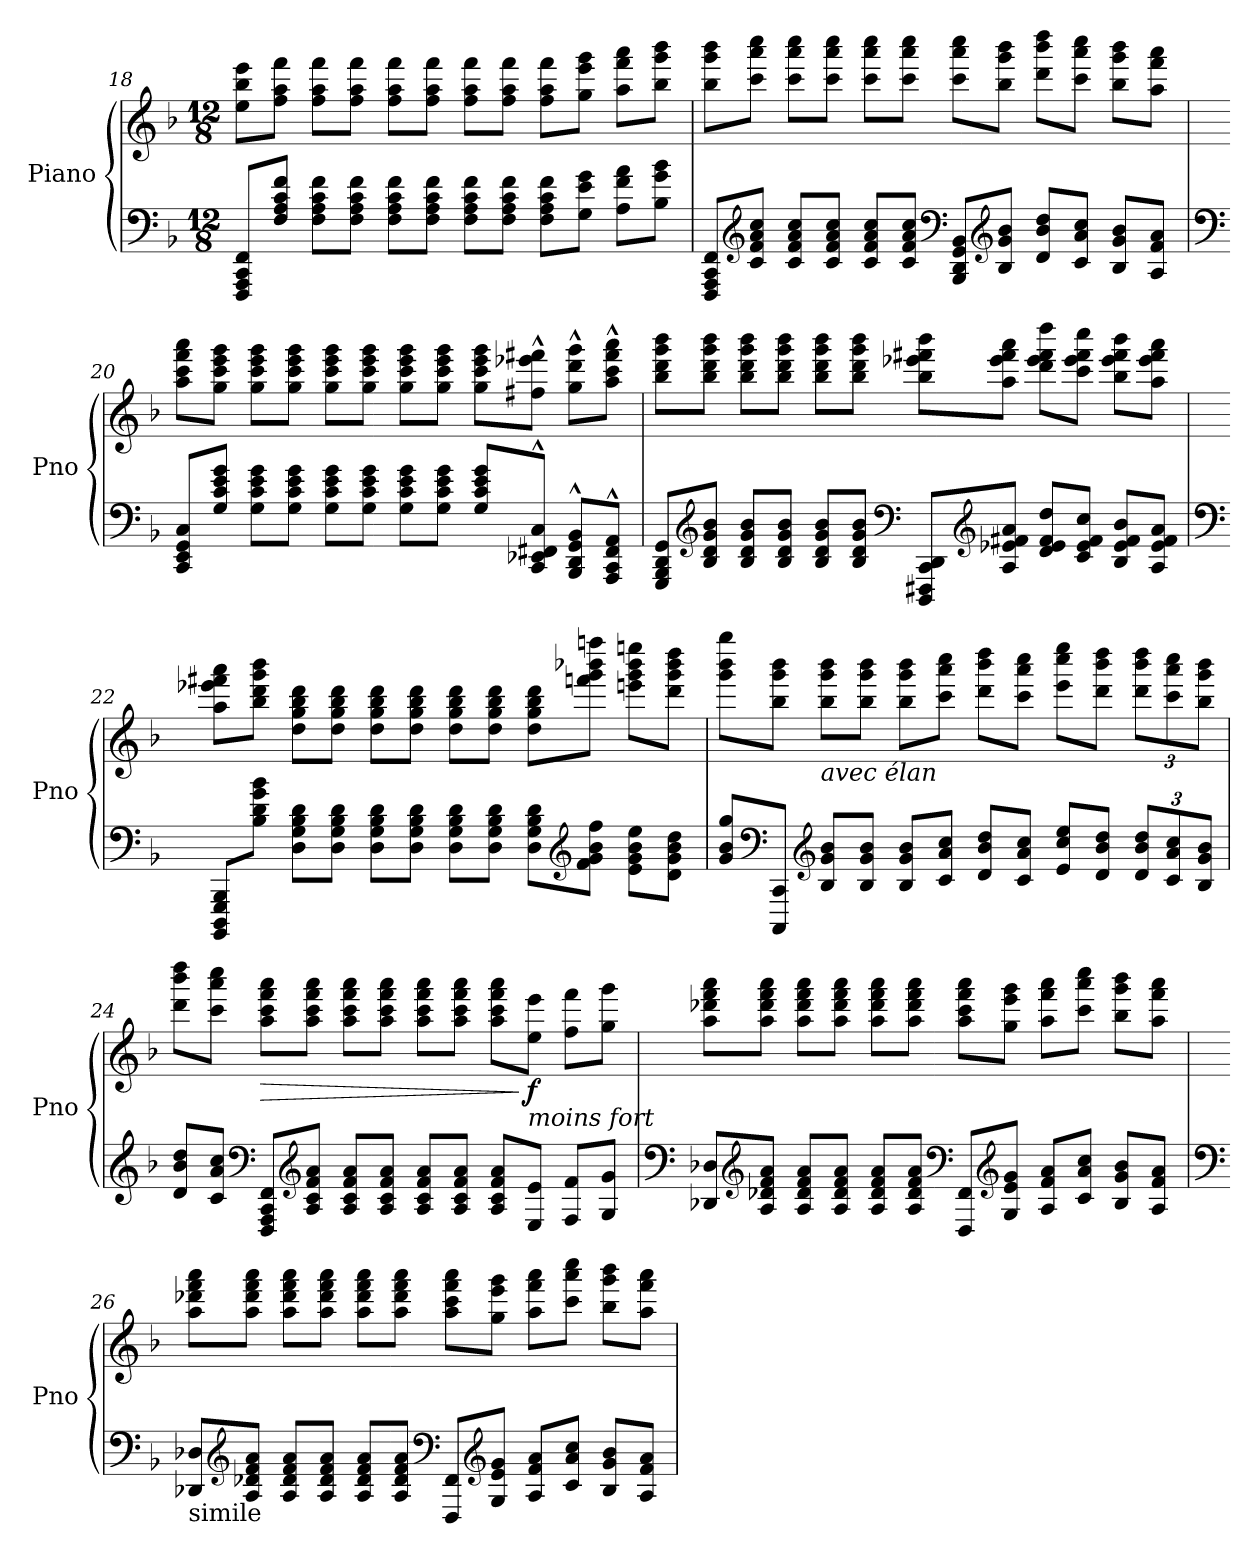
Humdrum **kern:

**kern	**kern	**dynam
*part1	*part1	*part1
*staff2	*staff1	*staff1/2
*I"Piano	*	*
*I'Pno	*	*
*clefF4	*clefG2	*
*k[b-]	*k[b-]	*
*M12/8	*M12/8	*
=18	=18	=18
8FFF/ 8AAA/ 8CC/ 8FF/L	8ee\ 8bb-\ 8eee\L	.
8F\ 8A\ 8c\ 8f\J	8ff\ 8aa\ 8fff\J	.
8F\ 8A\ 8c\ 8f\L	8ff\ 8aa\ 8fff\L	.
8F\ 8A\ 8c\ 8f\J	8ff\ 8aa\ 8fff\J	.
8F\ 8A\ 8c\ 8f\L	8ff\ 8aa\ 8fff\L	.
8F\ 8A\ 8c\ 8f\J	8ff\ 8aa\ 8fff\J	.
8F\ 8A\ 8c\ 8f\L	8ff\ 8aa\ 8fff\L	.
8F\ 8A\ 8c\ 8f\J	8ff\ 8aa\ 8fff\J	.
8F\ 8A\ 8c\ 8f\L	8ff\ 8aa\ 8fff\L	.
8G\ 8e\ 8g\J	8gg\ 8eee\ 8ggg\J	.
8A\ 8f\ 8a\L	8aa\ 8fff\ 8aaa\L	.
8B-\ 8g\ 8b-\J	8bb-\ 8ggg\ 8bbb-\J	.
!!LO:PB:g=z
=19	=19	=19
8FFF/ 8AAA/ 8CC/ 8FF/L	8bb-\ 8ggg\ 8bbb-\L	.
*clefG2	*	*
8c/ 8f/ 8a/ 8cc/J	8ccc\ 8aaa\ 8cccc\J	.
8c/ 8f/ 8a/ 8cc/L	8ccc\ 8aaa\ 8cccc\L	.
8c/ 8f/ 8a/ 8cc/J	8ccc\ 8aaa\ 8cccc\J	.
8c/ 8f/ 8a/ 8cc/L	8ccc\ 8aaa\ 8cccc\L	.
8c/ 8f/ 8a/ 8cc/J	8ccc\ 8aaa\ 8cccc\J	.
*clefF4	*	*
8BBB-/ 8DD/ 8GG/ 8BB-/L	8ccc\ 8aaa\ 8cccc\L	.
*clefG2	*	*
8B-/ 8g/ 8b-/J	8bb-\ 8ggg\ 8bbb-\J	.
8d/ 8b-/ 8dd/L	8ddd\ 8bbb-\ 8dddd\L	.
8c/ 8a/ 8cc/J	8ccc\ 8aaa\ 8cccc\J	.
8B-/ 8g/ 8b-/L	8bb-\ 8ggg\ 8bbb-\L	.
8A/ 8f/ 8a/J	8aa\ 8fff\ 8aaa\J	.
=20	=20	=20
*clefF4	*	*
8CC/ 8EE/ 8GG/ 8C/L	8aa\ 8ccc\ 8fff\ 8aaa\L	.
8G\ 8c\ 8e\ 8g\J	8gg\ 8ccc\ 8eee\ 8ggg\J	.
8G\ 8c\ 8e\ 8g\L	8gg\ 8ccc\ 8eee\ 8ggg\L	.
8G\ 8c\ 8e\ 8g\J	8gg\ 8ccc\ 8eee\ 8ggg\J	.
8G\ 8c\ 8e\ 8g\L	8gg\ 8ccc\ 8eee\ 8ggg\L	.
8G\ 8c\ 8e\ 8g\J	8gg\ 8ccc\ 8eee\ 8ggg\J	.
8G\ 8c\ 8e\ 8g\L	8gg\ 8ccc\ 8eee\ 8ggg\L	.
8G\ 8c\ 8e\ 8g\J	8gg\ 8ccc\ 8eee\ 8ggg\J	.
8G\ 8c\ 8e\ 8g\L	8gg\ 8ccc\ 8eee\ 8ggg\L	.
8CC/^^ 8EE-X/^^ 8FF#X/^^ 8C/^^J	8ff#X\^^ 8eee-X\^^ 8fff#X\^^J	.
8BBB-/^^ 8DD/^^ 8GG/^^ 8BB-/^^L	8gg\^^ 8ddd\^^ 8ggg\^^L	.
8AAA/^^ 8CC/^^ 8FF#/^^ 8AA/^^J	8aa\^^ 8ccc\^^ 8fff#\^^ 8aaa\^^J	.
!!LO:LB:g=z
=21	=21	=21
8GGG/ 8BBB-/ 8DD/ 8GG/L	8bb-\ 8ddd\ 8ggg\ 8bbb-\L	.
*clefG2	*	*
8B-/ 8d/ 8g/ 8b-/J	8bb-\ 8ddd\ 8ggg\ 8bbb-\J	.
8B-/ 8d/ 8g/ 8b-/L	8bb-\ 8ddd\ 8ggg\ 8bbb-\L	.
8B-/ 8d/ 8g/ 8b-/J	8bb-\ 8ddd\ 8ggg\ 8bbb-\J	.
8B-/ 8d/ 8g/ 8b-/L	8bb-\ 8ddd\ 8ggg\ 8bbb-\L	.
8B-/ 8d/ 8g/ 8b-/J	8bb-\ 8ddd\ 8ggg\ 8bbb-\J	.
*clefF4	*	*
8DDD/ 8FFF#X/ 8CC/ 8DD/L	8bb-\ 8eee-X\ 8fff#X\ 8bbb-\L	.
*clefG2	*	*
8A/ 8e-X/ 8f#X/ 8a/J	8aa\ 8eee-\ 8fff#\ 8aaa\J	.
8d/ 8e-/ 8f#/ 8dd/L	8ddd\ 8eee-\ 8fff#\ 8dddd\L	.
8c/ 8e-/ 8f#/ 8cc/J	8ccc\ 8eee-\ 8fff#\ 8cccc\J	.
8B-/ 8e-/ 8f#/ 8b-/L	8bb-\ 8eee-\ 8fff#\ 8bbb-\L	.
8A/ 8e-/ 8f#/ 8a/J	8aa\ 8eee-\ 8fff#\ 8aaa\J	.
=22	=22	=22
*clefF4	*	*
8BBBB-/ 8DDD/ 8GGG/ 8BBB-/L	8aa\ 8eee-X\ 8fff#X\ 8aaa\L	.
8B-\ 8d\ 8g\ 8b-\J	8bb-\ 8ddd\ 8ggg\ 8bbb-\J	.
8D\ 8G\ 8B-\ 8d\L	8dd\ 8gg\ 8bb-\ 8ddd\L	.
8D\ 8G\ 8B-\ 8d\J	8dd\ 8gg\ 8bb-\ 8ddd\J	.
8D\ 8G\ 8B-\ 8d\L	8dd\ 8gg\ 8bb-\ 8ddd\L	.
8D\ 8G\ 8B-\ 8d\J	8dd\ 8gg\ 8bb-\ 8ddd\J	.
8D\ 8G\ 8B-\ 8d\L	8dd\ 8gg\ 8bb-\ 8ddd\L	.
8D\ 8G\ 8B-\ 8d\J	8dd\ 8gg\ 8bb-\ 8ddd\J	.
8D\ 8G\ 8B-\ 8d\L	8dd\ 8gg\ 8bb-\ 8ddd\L	.
*clefG2	*	*
8f\ 8g\ 8b-\ 8ff\J	8fffn\ 8ggg\ 8bbb-X\ 8ffffn\J	.
8e\ 8g\ 8b-\ 8ee\L	8eeen\ 8ggg\ 8bbb-\ 8eeeen\L	.
8d\ 8g\ 8b-\ 8dd\J	8ddd\ 8ggg\ 8bbb-\ 8dddd\J	.
!!LO:LB:g=z
=23	=23	=23
8g/ 8b-/ 8gg/L	8ggg\ 8bbb-\ 8gggg\L	.
*clefF4	*	*
8CCC/ 8CC/J	8bb-\ 8ggg\ 8bbb-\J	.
*clefG2	*	*
!	!LO:TX:b:i:t=avec élan	!
8B-/ 8g/ 8b-/L	8bb-\ 8ggg\ 8bbb-\L	.
8B-/ 8g/ 8b-/J	8bb-\ 8ggg\ 8bbb-\J	.
8B-/ 8g/ 8b-/L	8bb-\ 8ggg\ 8bbb-\L	.
8c/ 8a/ 8cc/J	8ccc\ 8aaa\ 8cccc\J	.
8d/ 8b-/ 8dd/L	8ddd\ 8bbb-\ 8dddd\L	.
8c/ 8a/ 8cc/J	8ccc\ 8aaa\ 8cccc\J	.
8e/ 8cc/ 8ee/L	8eee\ 8cccc\ 8eeee\L	.
8d/ 8b-/ 8dd/J	8ddd\ 8bbb-\ 8dddd\J	.
*Xbrackettup	*Xbrackettup	*
12d/ 12b-/ 12dd/L	12ddd\ 12bbb-\ 12dddd\L	.
12c/ 12a/ 12cc/	12ccc\ 12aaa\ 12cccc\	.
12B-/ 12g/ 12b-/J	12bb-\ 12ggg\ 12bbb-\J	.
=24	=24	=24
8d/ 8b-/ 8dd/L	8ddd\ 8bbb-\ 8dddd\L	.
8c/ 8a/ 8cc/J	8ccc\ 8aaa\ 8cccc\J	.
*clefF4	*	*
!	!	!LO:HP:b
8FFF/ 8AAA/ 8CC/ 8FF/L	8aa\ 8ccc\ 8fff\ 8aaa\L	>
*clefG2	*	*
8A/ 8c/ 8f/ 8a/J	8aa\ 8ccc\ 8fff\ 8aaa\J	.
8A/ 8c/ 8f/ 8a/L	8aa\ 8ccc\ 8fff\ 8aaa\L	.
8A/ 8c/ 8f/ 8a/J	8aa\ 8ccc\ 8fff\ 8aaa\J	.
8A/ 8c/ 8f/ 8a/L	8aa\ 8ccc\ 8fff\ 8aaa\L	.
8A/ 8c/ 8f/ 8a/J	8aa\ 8ccc\ 8fff\ 8aaa\J	.
8A/ 8c/ 8f/ 8a/L	8aa\ 8ccc\ 8fff\ 8aaa\L	.
!	!LO:TX:b:i:t=moins fort	!
!	!	!LO:DY:n=1:b
8E/ 8e/J	8ee\ 8eee\J	] f
8F/ 8f/L	8ff\ 8fff\L	.
8G/ 8g/J	8gg\ 8ggg\J	.
!!LO:LB:g=z
=25	=25	=25
*clefF4	*	*
8DD-X/ 8D-X/L	8aa\ 8ddd-X\ 8fff\ 8aaa\L	.
*clefG2	*	*
8A/ 8d-X/ 8f/ 8a/J	8aa\ 8ddd-\ 8fff\ 8aaa\J	.
8A/ 8d-/ 8f/ 8a/L	8aa\ 8ddd-\ 8fff\ 8aaa\L	.
8A/ 8d-/ 8f/ 8a/J	8aa\ 8ddd-\ 8fff\ 8aaa\J	.
8A/ 8d-/ 8f/ 8a/L	8aa\ 8ddd-\ 8fff\ 8aaa\L	.
8A/ 8d-/ 8f/ 8a/J	8aa\ 8ddd-\ 8fff\ 8aaa\J	.
*clefF4	*	*
8FFF/ 8FF/L	8aa\ 8ccc\ 8fff\ 8aaa\L	.
*clefG2	*	*
8G/ 8e/ 8g/J	8gg\ 8eee\ 8ggg\J	.
8A/ 8f/ 8a/L	8aa\ 8fff\ 8aaa\L	.
8c/ 8a/ 8cc/J	8ccc\ 8aaa\ 8cccc\J	.
8B-/ 8g/ 8b-/L	8bb-\ 8ggg\ 8bbb-\L	.
8A/ 8f/ 8a/J	8aa\ 8fff\ 8aaa\J	.
=26	=26	=26
*clefF4	*	*
!LO:TX:b:t=simile	!	!
8DD-X/ 8D-X/L	8aa\ 8ddd-X\ 8fff\ 8aaa\L	.
*clefG2	*	*
8A/ 8d-X/ 8f/ 8a/J	8aa\ 8ddd-\ 8fff\ 8aaa\J	.
8A/ 8d-/ 8f/ 8a/L	8aa\ 8ddd-\ 8fff\ 8aaa\L	.
8A/ 8d-/ 8f/ 8a/J	8aa\ 8ddd-\ 8fff\ 8aaa\J	.
8A/ 8d-/ 8f/ 8a/L	8aa\ 8ddd-\ 8fff\ 8aaa\L	.
8A/ 8d-/ 8f/ 8a/J	8aa\ 8ddd-\ 8fff\ 8aaa\J	.
*clefF4	*	*
8FFF/ 8FF/L	8aa\ 8ccc\ 8fff\ 8aaa\L	.
*clefG2	*	*
8G/ 8e/ 8g/J	8gg\ 8eee\ 8ggg\J	.
8A/ 8f/ 8a/L	8aa\ 8fff\ 8aaa\L	.
8c/ 8a/ 8cc/J	8ccc\ 8aaa\ 8cccc\J	.
8B-/ 8g/ 8b-/L	8bb-\ 8ggg\ 8bbb-\L	.
8A/ 8f/ 8a/J	8aa\ 8fff\ 8aaa\J	.
=	=	=
*-	*-	*-
